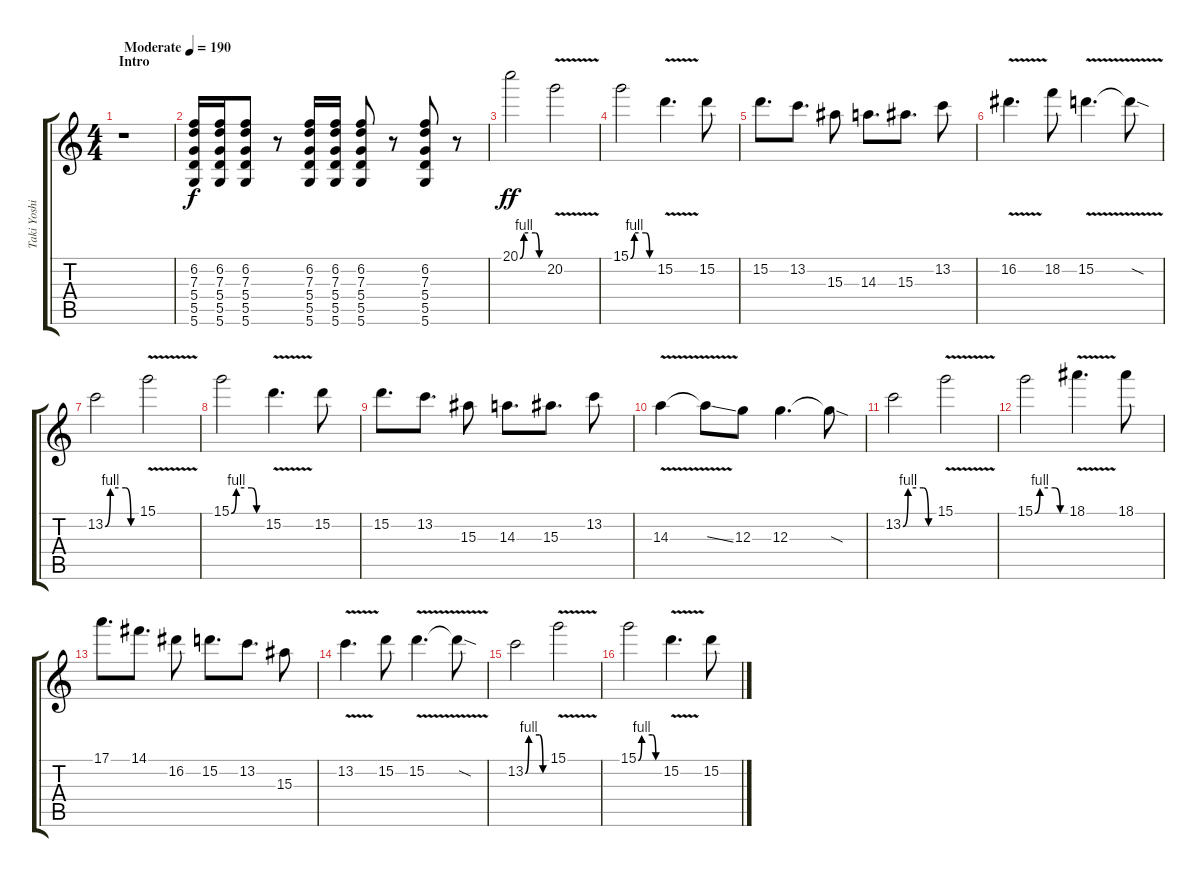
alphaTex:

\track ("Taki Yoshimitsu" "Taki Yoshi") {instrument distortionguitar}
\staff {score tabs}
\tuning (E4 B3 G3 D3 A2 D2) {hide}
\ts (4 4)
\section ("" "Intro")
\tempo (190 "Moderate")
\clef g2
\ks c
r.1{dy f instrument distortionguitar} |
(6.2 7.3 5.4 5.5 5.6).16 (6.2 7.3 5.4 5.5 5.6).16 (6.2 7.3 5.4 5.5 5.6).8 r.8 (6.2 7.3 5.4 5.5 5.6).16 (6.2 7.3 5.4 5.5 5.6).16 (6.2 7.3 5.4 5.5 5.6).8 r.8 (6.2 7.3 5.4 5.5 5.6).8 r.8 |
20.1{be (custom 0 0 10 4 40 4 50 0 60 0)}.2{dy ff balance 8} 20.2{v}.2 |
15.1{be (custom 0 0 10 4 40 4 50 0 60 0)}.2 15.2{v}.4{d} 15.2.8 |
15.2.8{d} 13.2.8{d} 15.3.8 14.3.8{d} 15.3.8{d} 13.2.8 |
16.2{v}.4{d} 18.2.8 15.2{v}.4{d} 15.2{sod t}.8 |
13.2{be (custom 0 0 10 4 40 4 50 0 60 0)}.2 15.1{v}.2 |
15.1{be (custom 0 0 10 4 40 4 50 0 60 0)}.2 15.2{v}.4{d} 15.2.8 |
15.2.8{d} 13.2.8{d} 15.3.8 14.3.8{d} 15.3.8{d} 13.2.8 |
14.3{v}.4 14.3{ss t}.8 12.3.8 12.3.4{d} 12.3{sod t}.8 |
13.2{be (custom 0 0 10 4 40 4 50 0 60 0)}.2 15.1{v}.2 |
15.1{be (custom 0 0 10 4 40 4 50 0 60 0)}.2 18.1{v}.4{d} 18.1.8 |
17.1.8{d} 14.1.8{d} 16.2.8 15.2.8{d} 13.2.8{d} 15.3.8 |
13.2{v}.4{d} 15.2.8 15.2{v}.4{d} 15.2{sod t}.8 |
13.2{be (custom 0 0 10 4 40 4 50 0 60 0)}.2 15.1{v}.2 |
15.1{be (custom 0 0 10 4 40 4 50 0 60 0)}.2 15.2{v}.4{d} 15.2.8
